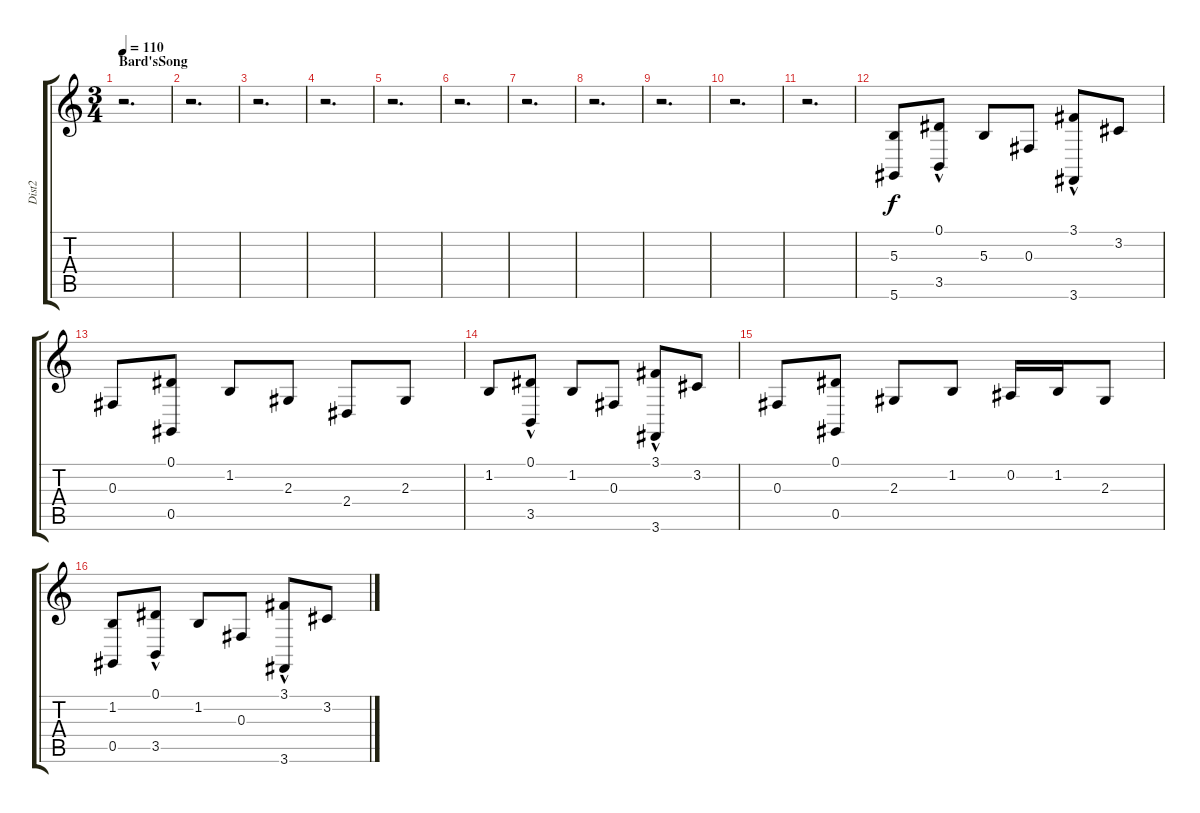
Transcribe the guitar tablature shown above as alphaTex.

\track ("Dist2" "Dist2") {instrument synthstrings1}
\staff {score tabs}
\tuning (Eb4 Bb3 Gb3 Db3 Ab2 Eb2) {hide}
\ts (3 4)
\section ("" "Bard'sSong")
\tempo 110
\clef g2
\ks c
r.2{d dy f} |
r.2{d} |
r.2{d} |
r.2{d} |
r.2{d} |
r.2{d} |
r.2{d} |
r.2{d} |
r.2{d} |
r.2{d} |
r.2{d} |
(5.3 5.6).8 (0.1 3.5{hac}).8 5.3.8 0.3.8 (3.1 3.6{hac}).8 3.2.8 |
0.3.8 (0.1 0.5).8 1.2.8 2.3.8 2.4.8 2.3.8 |
1.2.8 (0.1 3.5{hac}).8 1.2.8 0.3.8 (3.1 3.6{hac}).8 3.2.8 |
0.3.8 (0.1 0.5).8 2.3.8 1.2.8 0.2.16 1.2.16 2.3.8 |
(1.2 0.5).8 (0.1 3.5{hac}).8 1.2.8 0.3.8 (3.1 3.6{hac}).8 3.2.8
